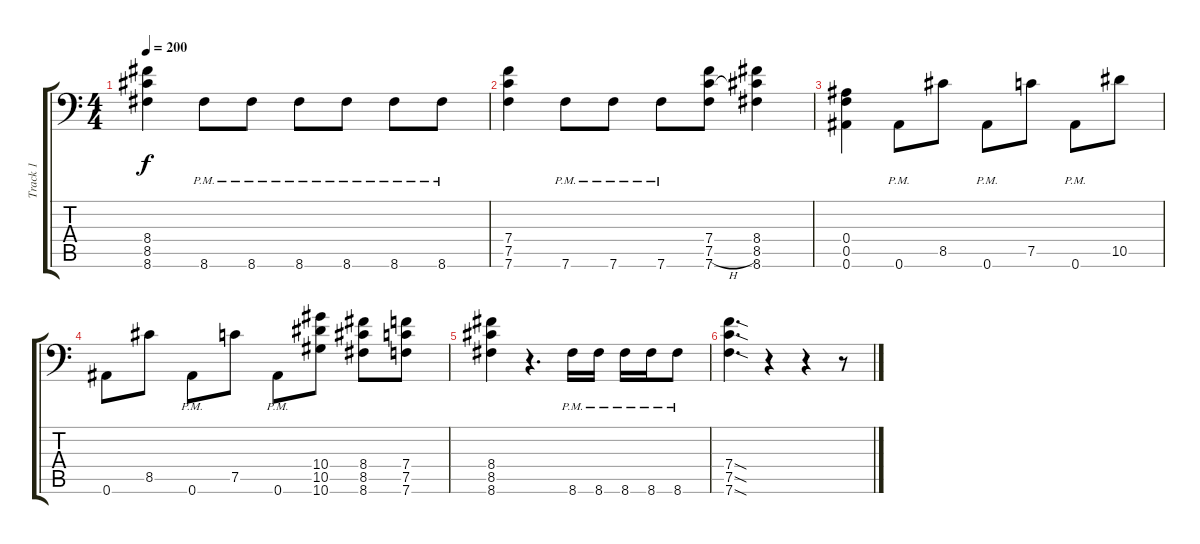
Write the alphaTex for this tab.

\track ("Track 1" "Track 1") {instrument distortionguitar}
\staff {score tabs}
\tuning (C5 G3 D3 Bb2 F2 Bb1) {hide}
\ts (4 4)
\tempo 200
\clef f4
\ks c
(8.4 8.5 8.6).4{dy f} 8.6{pm}.8 8.6{pm}.8 8.6{pm}.8 8.6{pm}.8 8.6{pm}.8 8.6{pm}.8 |
(7.4 7.5 7.6).4 7.6{pm}.8 7.6{pm}.8 7.6{pm}.8 (7.4 7.5{h} 7.6).8 (8.4 8.5 8.6).4 |
(0.4 0.5 0.6).4 0.6{pm}.8 8.5.8 0.6{pm}.8 7.5.8 0.6{pm}.8 10.5.8 |
0.6.8 8.5.8 0.6{pm}.8 7.5.8 0.6{pm}.8 (10.4 10.5 10.6).8 (8.4 8.5 8.6).8 (7.4 7.5 7.6).8 |
(8.4 8.5 8.6).4 r.4{d} 8.6{pm}.16 8.6{pm}.16 8.6{pm}.16 8.6{pm}.16 8.6{pm}.8 |
(7.4{sod} 7.5{sod} 7.6{sod}).4{d} r.4 r.4 r.8
